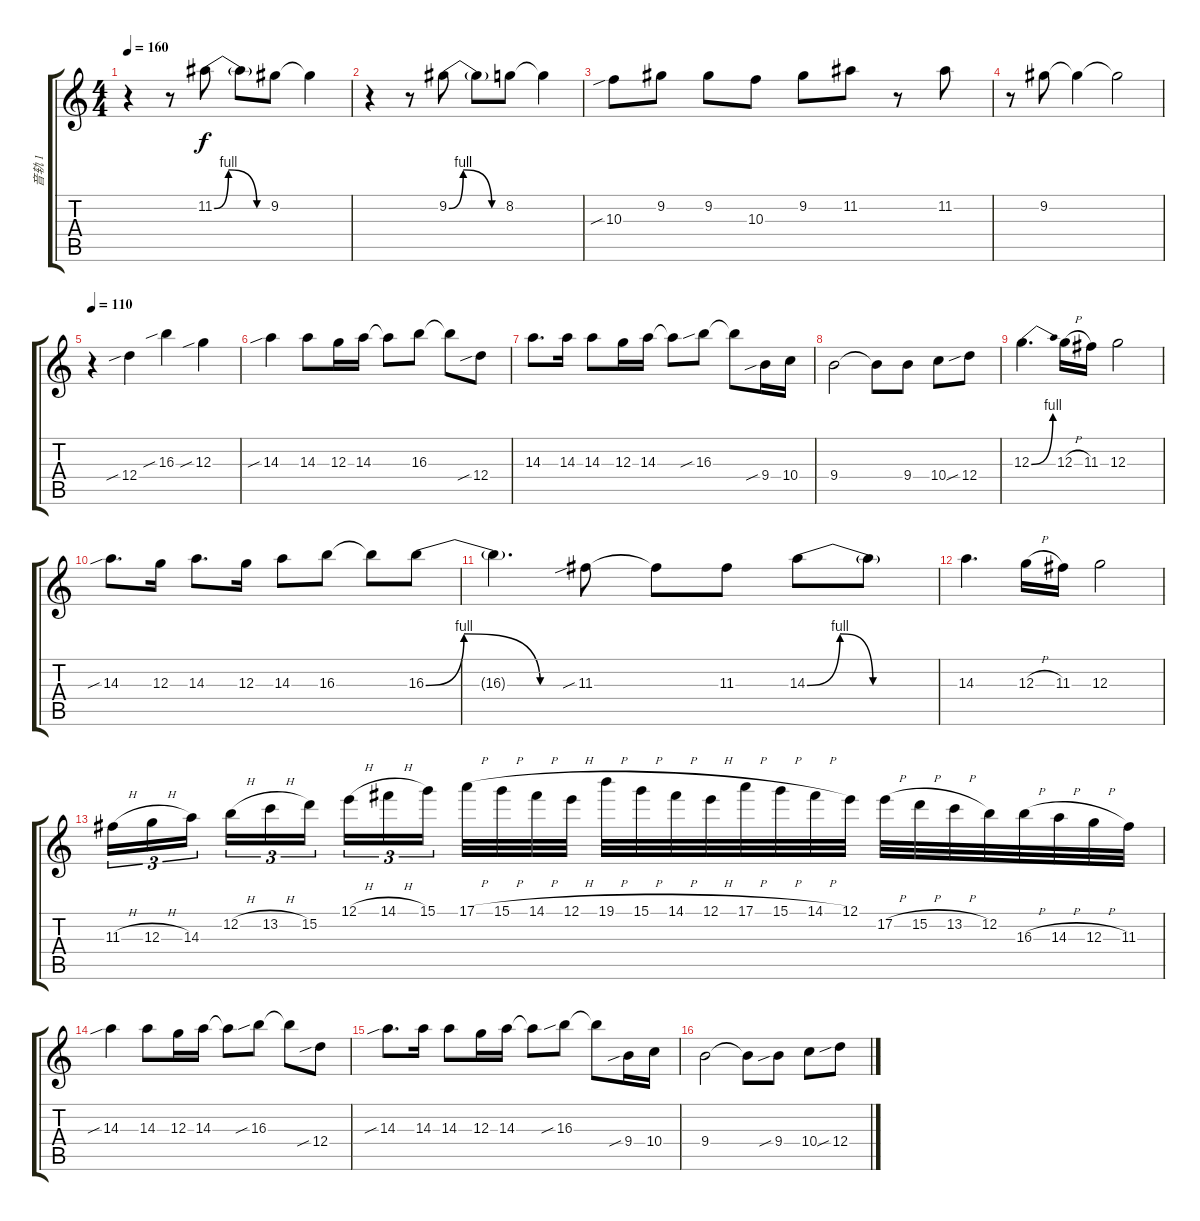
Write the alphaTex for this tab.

\track ("音轨 1" "音轨 1") {instrument distortionguitar}
\staff {score tabs}
\tuning (E4 B3 G3 D3 A2 E2) {hide}
\ts (4 4)
\tempo 160
\clef g2
\ks c
r.4{dy f} r.8 11.2{be (custom 0 0 15 4 45 0 60 0)}.8 11.2{t}.8 9.2.8 9.2{t}.4 |
r.4 r.8 9.2{be (custom 0 0 15 4 45 0 60 0)}.8 9.2{t}.8 8.2.8 8.2{t}.4 |
10.3{sib}.8 9.2.8 9.2.8 10.3.8 9.2.8 11.2.8 r.8 11.2.8 |
r.8 9.2.8 9.2{t}.4 9.2{t}.2 |
\tempo 110
r.4 12.4{sib}.4 16.3{sib}.4 12.3{sib}.4 |
14.3{sib}.4 14.3.8 12.3.16 14.3.16 14.3{t}.8 16.3.8 16.3{t}.8 12.4{sib}.8 |
14.3.8{d} 14.3.16 14.3.8 12.3.16 14.3.16 14.3{t}.8 16.3{sib}.8 16.3{t}.8 9.4{sib}.16 10.4.16 |
9.4.2 9.4{t}.8 9.4.8 10.4.8 12.4{sib}.8 |
12.3{be (bend 0 0 60 4)}.4{d} 12.3{h}.16 11.3.16 12.3.2 |
14.3{sib}.8{d} 12.3.16 14.3.8{d} 12.3.16 14.3.8 16.3.8 16.3{t}.8 16.3{be (custom 0 0 15 4 45 0 60 0)}.8 |
16.3{t}.4{d} 11.3{sib}.8 11.3{t}.8 11.3.8 14.3{be (custom 0 0 15 4 30 0 60 0)}.8 14.3{t}.8 |
14.3.4{d} 12.3{h}.16 11.3.16 12.3.2 |
11.3{h}.16{tu (3 2)} 12.3{h}.16{tu (3 2)} 14.3.16{tu (3 2) beam splitsecondary} 12.2{h}.16{tu (3 2)} 13.2{h}.16{tu (3 2)} 15.2.16{tu (3 2)} 12.1{h}.16{tu (3 2)} 14.1{h}.16{tu (3 2)} 15.1.16{tu (3 2) beam splitsecondary} 17.1{h}.32 15.1{h}.32 14.1{h}.32 12.1{h}.32 19.1{h}.32 15.1{h}.32 14.1{h}.32 12.1{h}.32 17.1{h}.32 15.1{h}.32 14.1{h}.32 12.1.32 17.2{h}.32 15.2{h}.32 13.2{h}.32 12.2.32 16.3{h}.32 14.3{h}.32 12.3{h}.32 11.3.32 |
14.3{sib}.4 14.3.8 12.3.16 14.3.16 14.3{t}.8 16.3{sib}.8 16.3{t}.8 12.4{sib}.8 |
14.3{sib}.8{d} 14.3.16 14.3.8 12.3.16 14.3.16 14.3{t}.8 16.3{sib}.8 16.3{t}.8 9.4{sib}.16 10.4.16 |
9.4.2 9.4{t}.8 9.4{sib}.8 10.4.8 12.4{sib}.8
